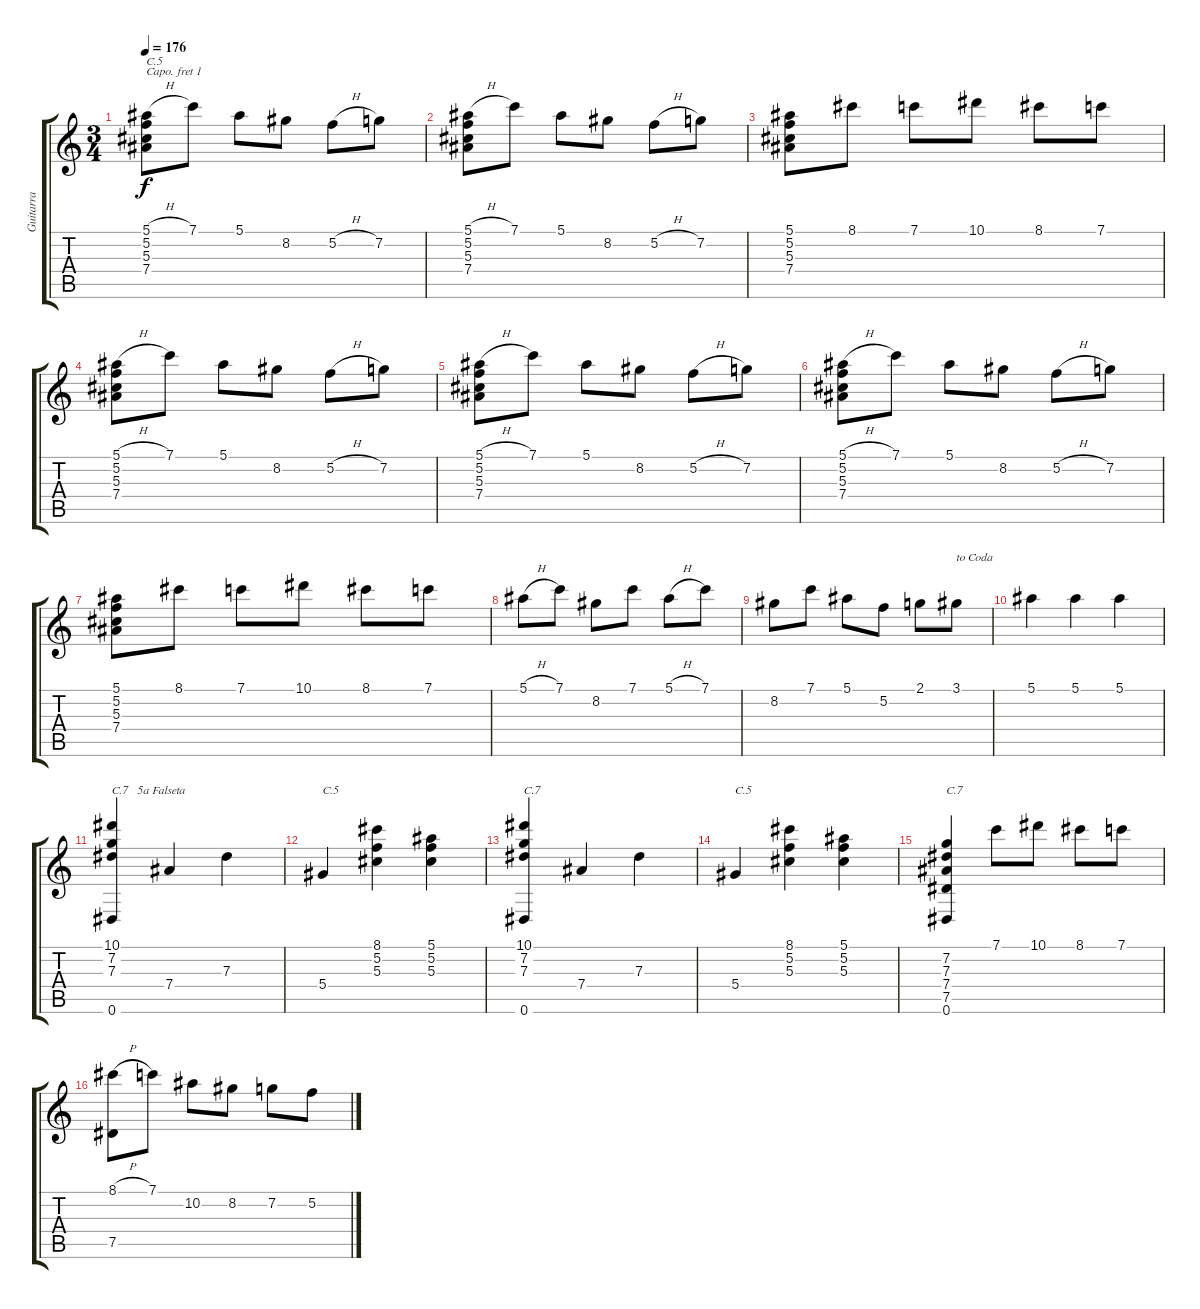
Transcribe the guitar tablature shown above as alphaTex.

\track ("Guitarra" "Guitarra") {instrument acousticguitarnylon}
\staff {score tabs}
\capo 1
\tuning (E4 B3 G3 D3 G2 D2) {hide}
\ts (3 4)
\tempo 176
\clef g2
\ks c
(5.1{h} 5.2 5.3 7.4).8{txt "C.5" dy f} 7.1.8 5.1.8 8.2.8 5.2{h}.8 7.2.8 |
(5.1{h} 5.2 5.3 7.4).8 7.1.8 5.1.8 8.2.8 5.2{h}.8 7.2.8 |
(5.1 5.2 5.3 7.4).8 8.1.8 7.1.8 10.1.8 8.1.8 7.1.8 |
(5.1{h} 5.2 5.3 7.4).8 7.1.8 5.1.8 8.2.8 5.2{h}.8 7.2.8 |
(5.1{h} 5.2 5.3 7.4).8 7.1.8 5.1.8 8.2.8 5.2{h}.8 7.2.8 |
(5.1{h} 5.2 5.3 7.4).8 7.1.8 5.1.8 8.2.8 5.2{h}.8 7.2.8 |
(5.1 5.2 5.3 7.4).8 8.1.8 7.1.8 10.1.8 8.1.8 7.1.8 |
5.1{h}.8 7.1.8 8.2.8 7.1.8 5.1{h}.8 7.1.8 |
8.2.8 7.1.8 5.1.8 5.2.8 2.1.8 3.1.8{txt "to Coda"} |
5.1.4 5.1.4 5.1.4 |
(10.1 7.2 7.3 0.6).4{txt "C.7   5a Falseta"} 7.4.4 7.3.4 |
5.4.4{txt "C.5"} (8.1 5.2 5.3).4 (5.1 5.2 5.3).4 |
(10.1 7.2 7.3 0.6).4{txt "C.7"} 7.4.4 7.3.4 |
5.4.4{txt "C.5"} (8.1 5.2 5.3).4 (5.1 5.2 5.3).4 |
(7.2 7.3 7.4 7.5 0.6).4{txt "C.7"} 7.1.8 10.1.8 8.1.8 7.1.8 |
(8.1{h} 7.5).8 7.1.8 10.2.8 8.2.8 7.2.8 5.2.8
